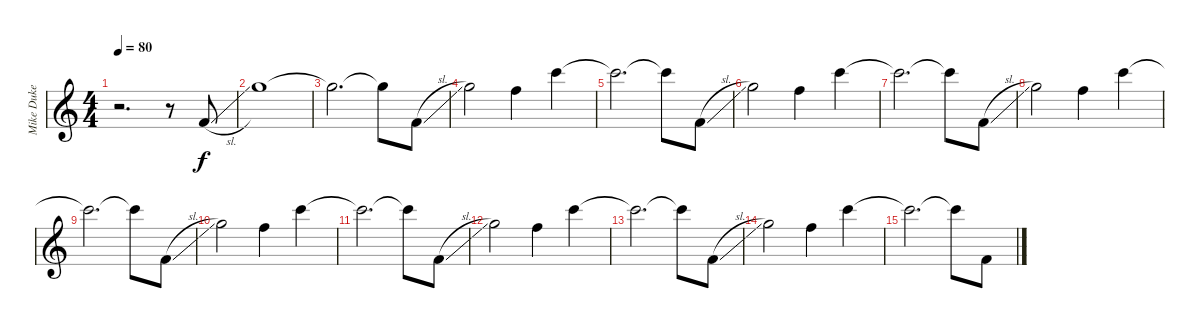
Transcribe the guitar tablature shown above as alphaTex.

\track ("Mike Duke Synthezier" "Mike Duke ") {instrument pad3polysynth}
\staff {score}
\tuning (E4 B3 G3 D3 A2 E2) {hide}
\ts (4 4)
\tempo 80
\clef g2
\ks c
r.2{d dy f} r.8 1.1{sl}.8{volume 16 balance 8 instrument pad3polysynth} |
15.1.1 |
15.1{t}.2{d} 15.1{t}.8 1.1{sl}.8 |
15.1.2 13.1.4 20.1.4 |
20.1{t}.2{d} 20.1{t}.8 1.1{sl}.8 |
15.1.2 13.1.4 20.1.4 |
20.1{t}.2{d} 20.1{t}.8 1.1{sl}.8 |
15.1.2 13.1.4 20.1.4 |
20.1{t}.2{d} 20.1{t}.8 1.1{sl}.8 |
15.1.2 13.1.4 20.1.4 |
20.1{t}.2{d} 20.1{t}.8 1.1{sl}.8 |
15.1.2 13.1.4 20.1.4 |
20.1{t}.2{d} 20.1{t}.8 1.1{sl}.8 |
15.1.2 13.1.4 20.1.4 |
20.1{t}.2{d} 20.1{t}.8 1.1.8
